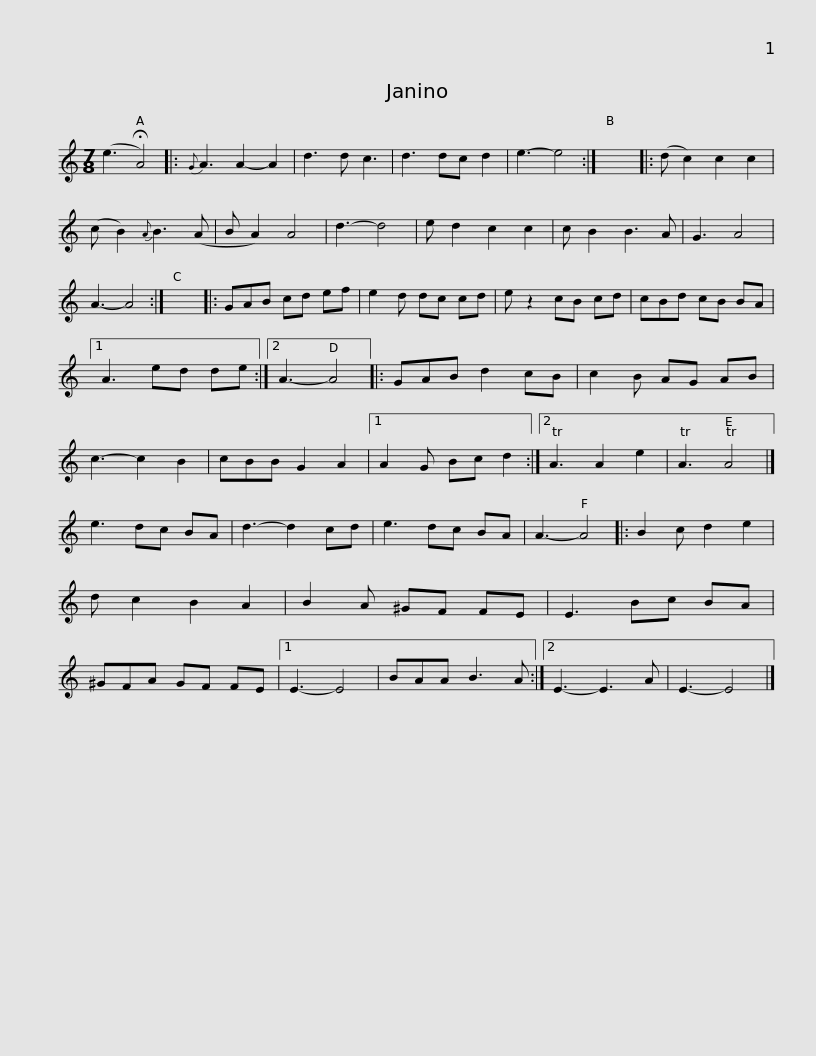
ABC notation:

X:1
L:1/8
M:7/8
I:linebreak $
K:C
V:1 treble
V:1
 (e3 !fermata!A4) |:{G} A3 A2- A2 | d3 d c3 | d3 dc d2 | e3- e4 :| %5
 x7 |: (d c2) c2 c2 | (c B2){A} B3 (A | B A2) A4 | d3- d4 |$ %10
 e d2 c2 c2 | c B2 B3 A | G3 A4 | A3- A4 :| x7 |: %15
 GAB cd ef | e2 d dc cd | e z2 cB cd | cBd cB BA |1$ A3 ed de :|2 %20
 A3- A4 |: GAB d2 cB | c2 B AG AB | c3- c2 B2 | cBB G2 A2 |1 %25
 A2 G Bc d2 :|2 TA3 A2 e2 | TA3 TA4 |]$ e3 dc BA | d3- d2 cd | %30
 e3 dc BA | A3- A4 |: B2 c d2 e2 | d c2 B2 A2 | B2 A ^GF FE | %35
 E3 Bc BA |$ ^GFA GF FE |1 E3- E4 | BAA B3 A :|2 E3- E3 A | %40
 E3- E4 |] %41
